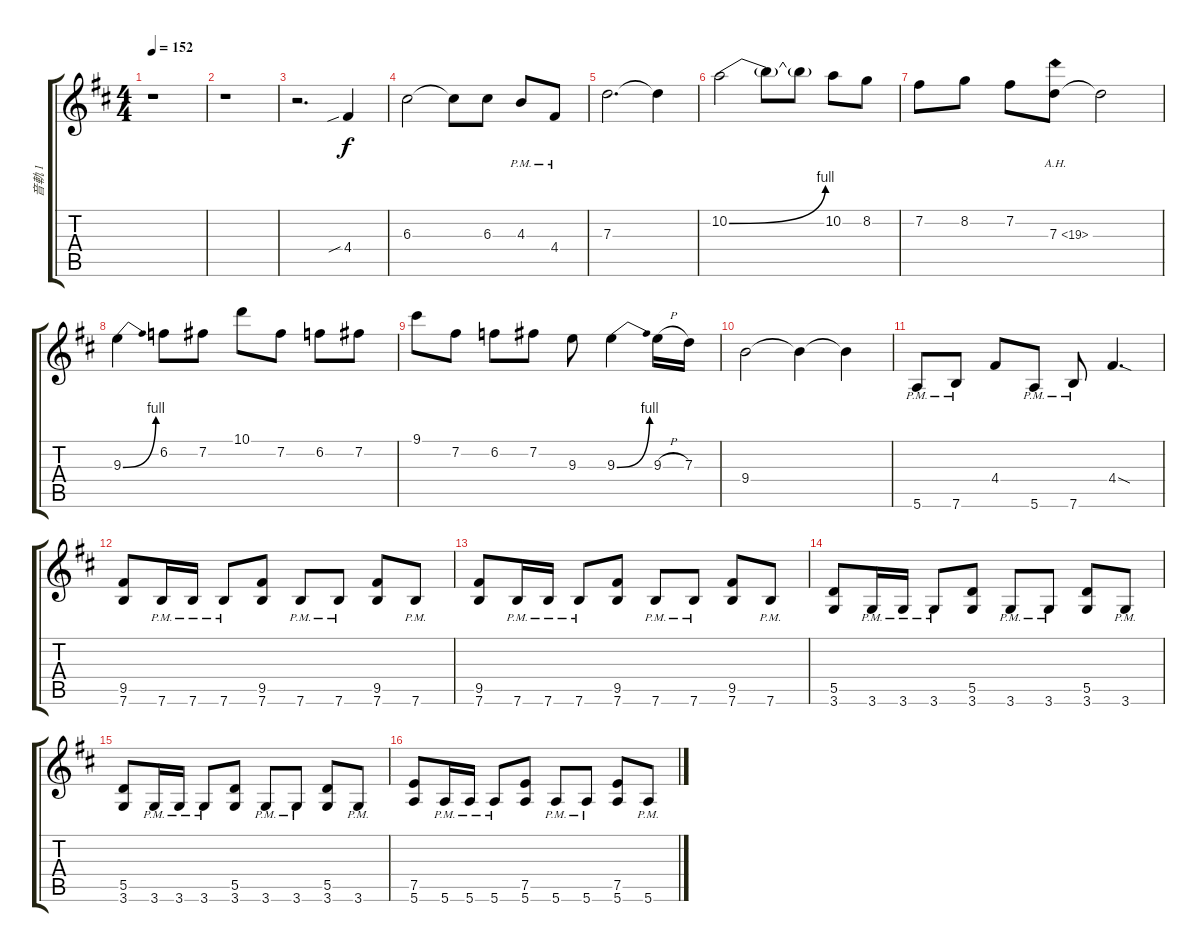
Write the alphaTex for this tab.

\track ("音軌 1" "音軌 1") {instrument overdrivenguitar}
\staff {score tabs}
\tuning (E4 B3 G3 D3 A2 E2) {hide}
\ts (4 4)
\tempo 152
\clef g2
\ks bminor
r.1{dy f instrument overdrivenguitar} |
r.1 |
r.2{d} 4.4{sib}.4 |
6.3.2 6.3{t}.8 6.3.8 4.3{pm}.8 4.4{pm}.8 |
7.3.2{d} 7.3{t}.4 |
10.2{be (bend 0 0 60 4)}.2 10.2{t}.8 10.2{t}.8 10.2.8 8.2.8 |
7.2.8 8.2.8 7.2.8 7.3{ah 12}.8 7.3{t}.2 |
9.3{be (bend 0 0 60 4)}.4 6.2.8 7.2.8 10.1.8 7.2.8 6.2.8 7.2.8 |
9.1.8 7.2.8 6.2.8 7.2.8 9.3.8 9.3{be (bend 0 0 60 4)}.4 9.3{h}.16 7.3.16 |
9.4.2 9.4{t}.4 9.4{t}.4 |
5.6{pm}.8 7.6{pm}.8 4.4.8 5.6{pm}.8 7.6{pm}.8 4.4{sod}.4{d} |
(9.5 7.6).8 7.6{pm}.16 7.6{pm}.16 7.6{pm}.8 (9.5 7.6).8 7.6{pm}.8 7.6{pm}.8 (9.5 7.6).8 7.6{pm}.8 |
(9.5 7.6).8 7.6{pm}.16 7.6{pm}.16 7.6{pm}.8 (9.5 7.6).8 7.6{pm}.8 7.6{pm}.8 (9.5 7.6).8 7.6{pm}.8 |
(5.5 3.6).8 3.6{pm}.16 3.6{pm}.16 3.6{pm}.8 (5.5 3.6).8 3.6{pm}.8 3.6{pm}.8 (5.5 3.6).8 3.6{pm}.8 |
(5.5 3.6).8 3.6{pm}.16 3.6{pm}.16 3.6{pm}.8 (5.5 3.6).8 3.6{pm}.8 3.6{pm}.8 (5.5 3.6).8 3.6{pm}.8 |
(7.5 5.6).8 5.6{pm}.16 5.6{pm}.16 5.6{pm}.8 (7.5 5.6).8 5.6{pm}.8 5.6{pm}.8 (7.5 5.6).8 5.6{pm}.8
